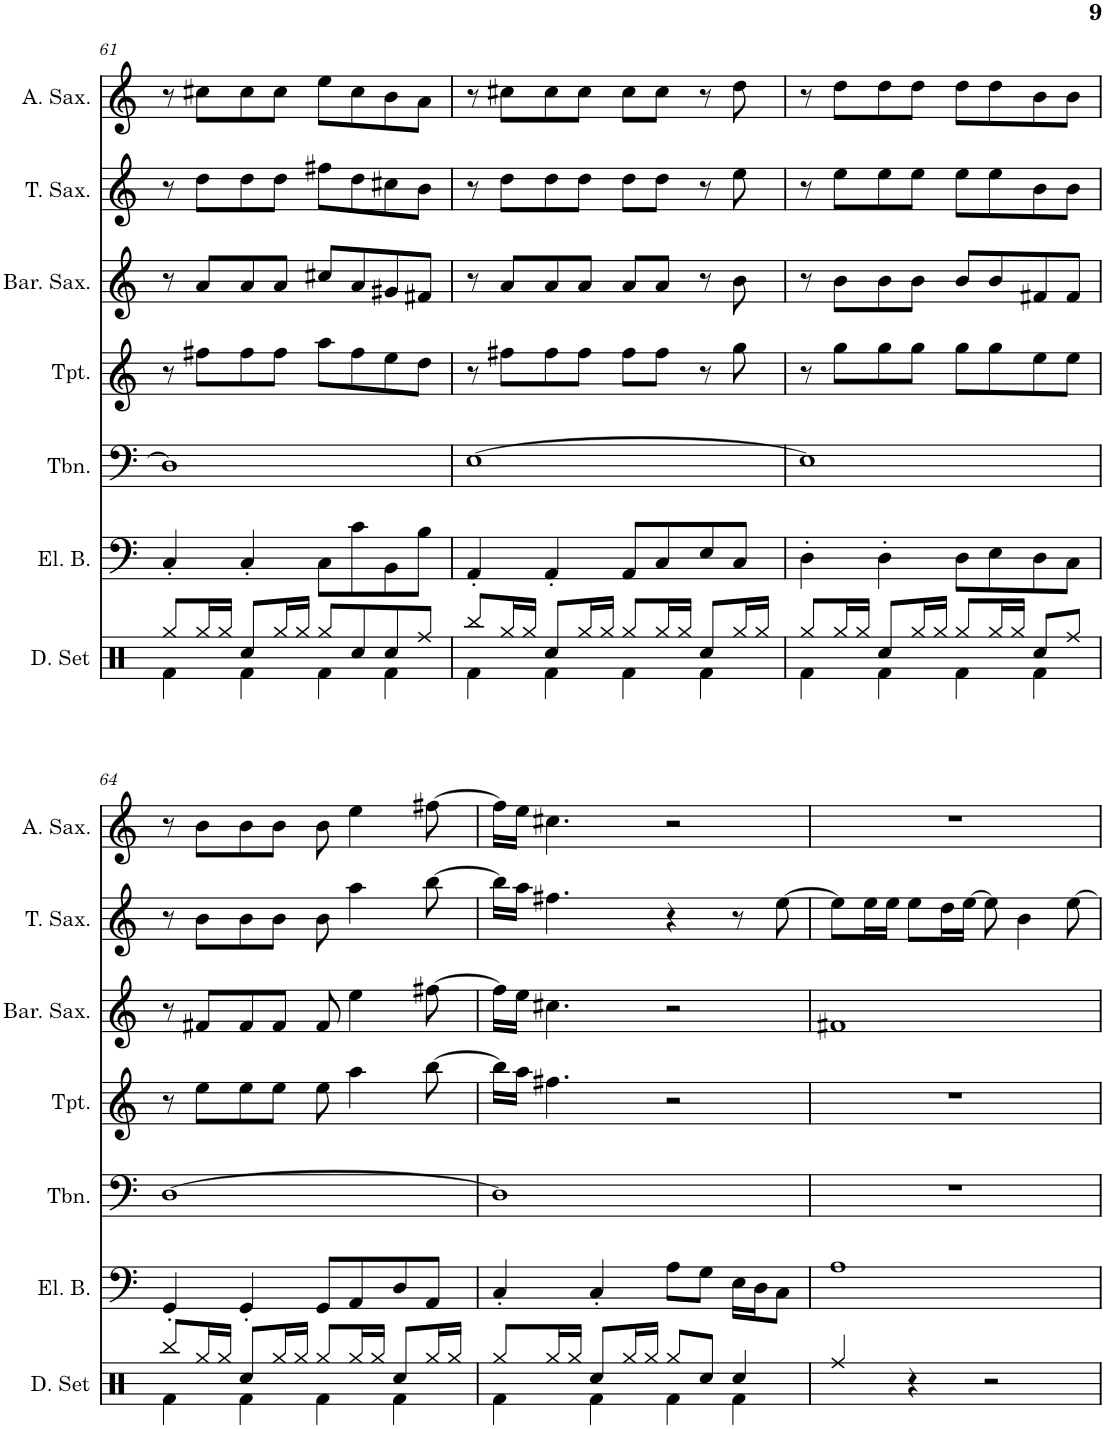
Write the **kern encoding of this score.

**kern	**kern	**kern	**kern	**kern	**kern	**kern
*part7	*part6	*part5	*part4	*part3	*part2	*part1
*staff7	*staff6	*staff5	*staff4	*staff3	*staff2	*staff1
*I"Drumset, Drumset	*I"5-str. Electric Bass, Electric Bass	*I"Trombone, Trombone	*I"Trumpet, Bb Trumpet	*I"Baritone Saxophone, Baritone Saxophone	*I"Tenor Saxophone, Tenor Saxophone	*I"Alto Saxophone, Alto Saxophone
*I'D. Set	*I'El. B.	*I'Tbn.	*I'Tpt.	*I'Bar. Sax.	*I'T. Sax.	*I'A. Sax.
!!LO:PB:g=z
*clefX	*clefF4	*clefF4	*clefG2	*clefG2	*clefG2	*clefG2
*	*Trd7c12	*	*Trd1c2	*Trd12c21	*Trd8c14	*Trd5c9
*k[]	*k[]	*k[]	*k[]	*k[]	*k[]	*k[]
*M4/4	*M4/4	*M4/4	*M4/4	*M4/4	*M4/4	*M4/4
=61	=61	=61	=61	=61	=61	=61
*^	*	*	*	*	*	*
8Rgg/L	4Rf\	4C'/	1D]	8r	8r	8r	8r
16Rgg/L	.	.	.	8ff#X\L	8a/L	8dd\L	8cc#X\L
16Rgg/JJ	.	.	.	.	.	.	.
8Rcc/L	4Rf\	4C'/	.	8ff#\	8a/	8dd\	8cc#\
16Rgg/L	.	.	.	8ff#\J	8a/J	8dd\J	8cc#\J
16Rgg/JJ	.	.	.	.	.	.	.
8Rgg/L	4Rf\	8C\L	.	8aa\L	8cc#X/L	8ff#X\L	8ee\L
8Rcc/	.	8c\	.	8ff#\	8a/	8dd\	8cc#\
8Rcc/	4Rf\	8BB\	.	8ee\	8g#X/	8cc#X\	8b\
8Rff/J	.	8B\J	.	8dd\J	8f#X/J	8b\J	8a\J
=62	=62	=62	=62	=62	=62	=62	=62
8Rbb/L	4Rf\	4AA'/	[1E	8r	8r	8r	8r
16Rgg/L	.	.	.	8ff#X\L	8a/L	8dd\L	8cc#X\L
16Rgg/JJ	.	.	.	.	.	.	.
8Rcc/L	4Rf\	4AA'/	.	8ff#\	8a/	8dd\	8cc#\
16Rgg/L	.	.	.	8ff#\J	8a/J	8dd\J	8cc#\J
16Rgg/JJ	.	.	.	.	.	.	.
8Rgg/L	4Rf\	8AA/L	.	8ff#\L	8a/L	8dd\L	8cc#\L
16Rgg/L	.	8C/	.	8ff#\J	8a/J	8dd\J	8cc#\J
16Rgg/JJ	.	.	.	.	.	.	.
8Rcc/L	4Rf\	8E/	.	8r	8r	8r	8r
16Rgg/L	.	8C/J	.	8gg\	8b\	8ee\	8dd\
16Rgg/JJ	.	.	.	.	.	.	.
=63	=63	=63	=63	=63	=63	=63	=63
8Rgg/L	4Rf\	4D'\	1E]	8r	8r	8r	8r
16Rgg/L	.	.	.	8gg\L	8b\L	8ee\L	8dd\L
16Rgg/JJ	.	.	.	.	.	.	.
8Rcc/L	4Rf\	4D'\	.	8gg\	8b\	8ee\	8dd\
16Rgg/L	.	.	.	8gg\J	8b\J	8ee\J	8dd\J
16Rgg/JJ	.	.	.	.	.	.	.
8Rgg/L	4Rf\	8D\L	.	8gg\L	8b/L	8ee\L	8dd\L
16Rgg/L	.	8E\	.	8gg\	8b/	8ee\	8dd\
16Rgg/JJ	.	.	.	.	.	.	.
8Rcc/L	4Rf\	8D\	.	8ee\	8f#X/	8b\	8b\
8Rff/J	.	8C\J	.	8ee\J	8f#/J	8b\J	8b\J
!!LO:LB:g=z
=64	=64	=64	=64	=64	=64	=64	=64
8Rbb/L	4Rf\	4GG'/	[1D	8r	8r	8r	8r
16Rgg/L	.	.	.	8ee\L	8f#X/L	8b\L	8b\L
16Rgg/JJ	.	.	.	.	.	.	.
8Rcc/L	4Rf\	4GG'/	.	8ee\	8f#/	8b\	8b\
16Rgg/L	.	.	.	8ee\J	8f#/J	8b\J	8b\J
16Rgg/JJ	.	.	.	.	.	.	.
8Rgg/L	4Rf\	8GG/L	.	8ee\	8f#/	8b\	8b\
16Rgg/L	.	8AA/	.	4aa\	4ee\	4aa\	4ee\
16Rgg/JJ	.	.	.	.	.	.	.
8Rcc/L	4Rf\	8D/	.	.	.	.	.
16Rgg/L	.	8AA/J	.	[8bb\	[8ff#X\	[8bb\	[8ff#X\
16Rgg/JJ	.	.	.	.	.	.	.
=65	=65	=65	=65	=65	=65	=65	=65
8Rgg/L	4Rf\	4C'/	1D]	16bb\LL]	16ff#\LL]	16bb\LL]	16ff#\LL]
.	.	.	.	16aa\JJ	16ee\JJ	16aa\JJ	16ee\JJ
16Rgg/L	.	.	.	4.ff#X\	4.cc#X\	4.ff#X\	4.cc#X\
16Rgg/JJ	.	.	.	.	.	.	.
8Rcc/L	4Rf\	4C'/	.	.	.	.	.
16Rgg/L	.	.	.	.	.	.	.
16Rgg/JJ	.	.	.	.	.	.	.
8Rgg/L	4Rf\	8A\L	.	2r	2r	4r	2r
8Rcc/J	.	8G\J	.	.	.	.	.
4Rcc/	4Rf\	16E\LL	.	.	.	8r	.
.	.	16D\J	.	.	.	.	.
.	.	8C\J	.	.	.	[8ee\	.
*v	*v	*	*	*	*	*	*
=66	=66	=66	=66	=66	=66	=66
4Rff/	1A	1r	1r	1f#X	8ee\L]	1r
.	.	.	.	.	16ee\L	.
.	.	.	.	.	16ee\JJ	.
4r	.	.	.	.	8ee\L	.
.	.	.	.	.	16dd\L	.
.	.	.	.	.	[16ee\JJ	.
2r	.	.	.	.	8ee\]	.
.	.	.	.	.	4b\	.
.	.	.	.	.	[8ee\	.
=	=	=	=	=	=	=
*-	*-	*-	*-	*-	*-	*-
